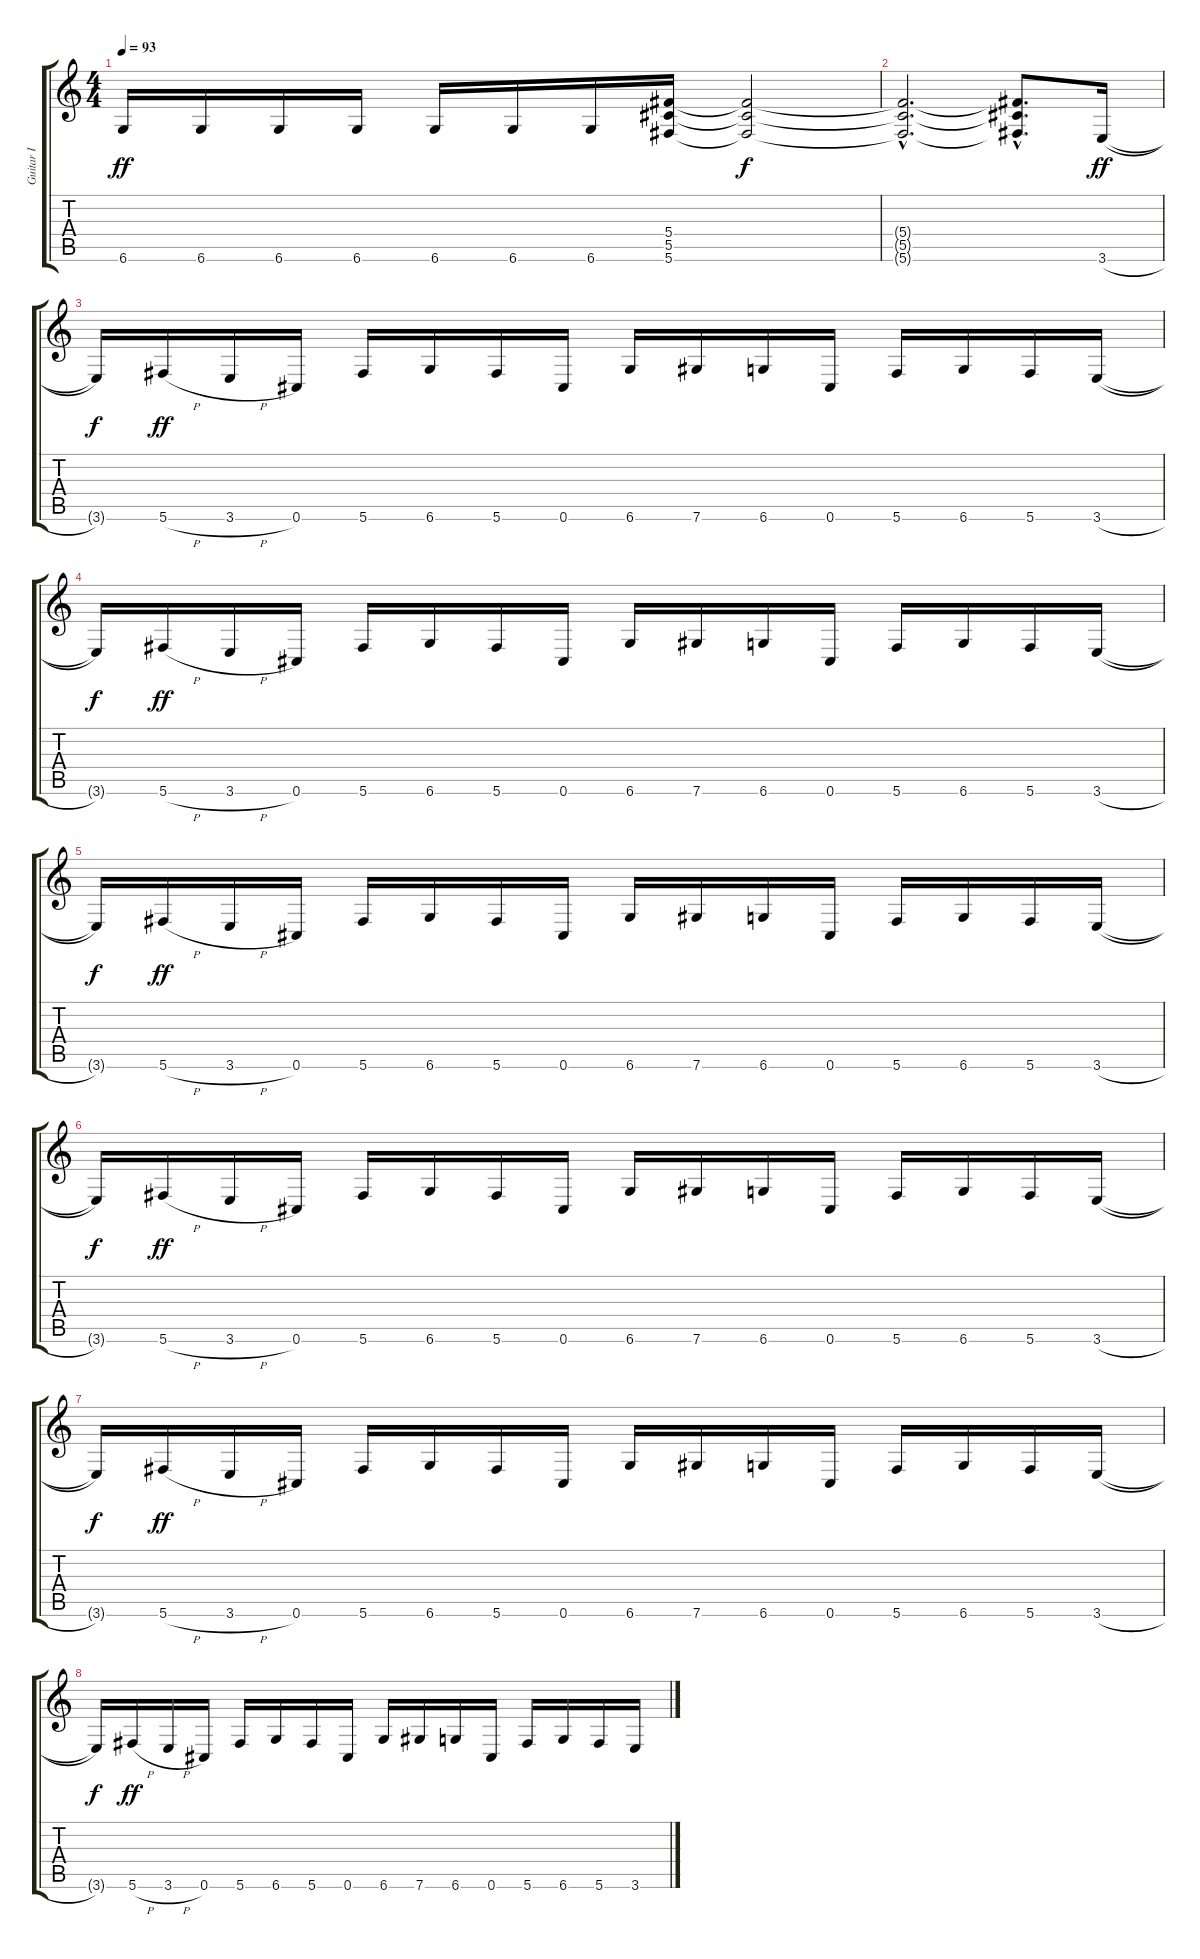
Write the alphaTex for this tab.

\track ("Guitar I" "Guitar I") {instrument overdrivenguitar}
\staff {score tabs}
\tuning (Eb4 Bb3 Gb3 Db3 Ab2 Db2) {hide}
\ts (4 4)
\tempo 93
\clef g2
\ks c
6.6.16{dy ff} 6.6.16 6.6.16 6.6.16 6.6.16 6.6.16 6.6.16 (5.4 5.5 5.6).16 (5.4{t} 5.5{t} 5.6{t}).2{dy f} |
(5.4{hac t} 5.5{hac t} 5.6{hac t}).2{d} (5.4{hac t} 5.5{hac t} 5.6{hac t}).8{d} 3.6{h}.16{dy ff} |
3.6{t}.16{dy f} 5.6{h}.16{dy ff} 3.6{h}.16 0.6.16 5.6.16 6.6.16 5.6.16 0.6.16 6.6.16 7.6.16 6.6.16 0.6.16 5.6.16 6.6.16 5.6.16 3.6{h}.16 |
3.6{t}.16{dy f} 5.6{h}.16{dy ff} 3.6{h}.16 0.6.16 5.6.16 6.6.16 5.6.16 0.6.16 6.6.16 7.6.16 6.6.16 0.6.16 5.6.16 6.6.16 5.6.16 3.6{h}.16 |
3.6{t}.16{dy f} 5.6{h}.16{dy ff} 3.6{h}.16 0.6.16 5.6.16 6.6.16 5.6.16 0.6.16 6.6.16 7.6.16 6.6.16 0.6.16 5.6.16 6.6.16 5.6.16 3.6{h}.16 |
3.6{t}.16{dy f} 5.6{h}.16{dy ff} 3.6{h}.16 0.6.16 5.6.16 6.6.16 5.6.16 0.6.16 6.6.16 7.6.16 6.6.16 0.6.16 5.6.16 6.6.16 5.6.16 3.6{h}.16 |
3.6{t}.16{dy f} 5.6{h}.16{dy ff} 3.6{h}.16 0.6.16 5.6.16 6.6.16 5.6.16 0.6.16 6.6.16 7.6.16 6.6.16 0.6.16 5.6.16 6.6.16 5.6.16 3.6{h}.16 |
3.6{t}.16{dy f} 5.6{h}.16{dy ff} 3.6{h}.16 0.6.16 5.6.16 6.6.16 5.6.16 0.6.16 6.6.16 7.6.16 6.6.16 0.6.16 5.6.16 6.6.16 5.6.16 3.6{h}.16
